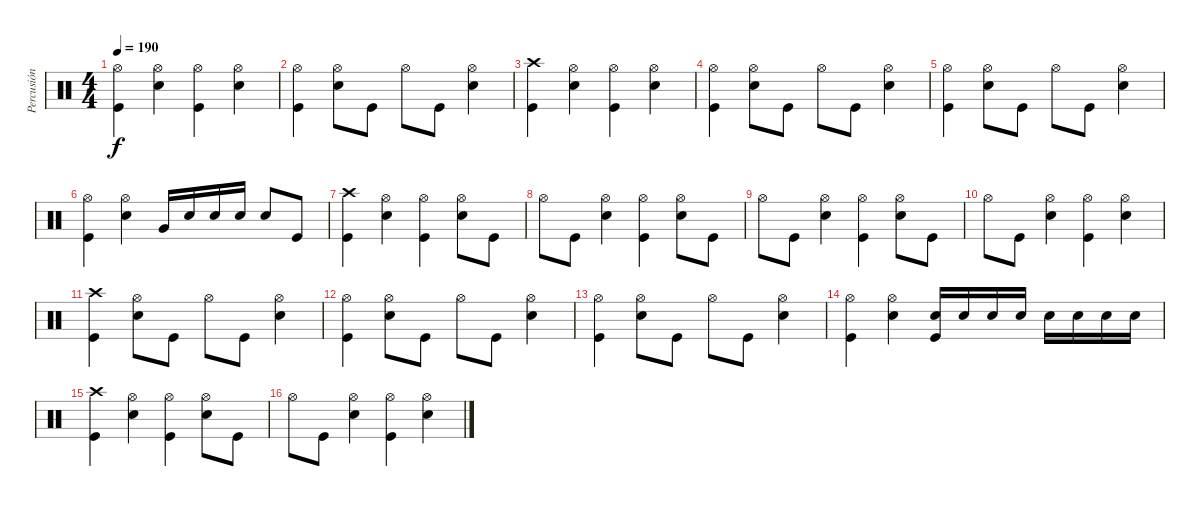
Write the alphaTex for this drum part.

\track ("Percusión" "Percusión") {instrument percussion bank 14}
\staff {score}
\articulation defaults
\ts (4 4)
\tempo 190
\clef neutral
\ks c
("Hi-Hat (open)" "Kick (hit)").4{dy f} ("Snare (hit) 2" "Hi-Hat (open)").4 ("Hi-Hat (open)" "Kick (hit)").4 ("Hi-Hat (open)" "Snare (hit) 2").4 |
("Kick (hit)" "Hi-Hat (open)").4 ("Hi-Hat (open)" "Snare (hit) 2").8 "Kick (hit)".8 "Hi-Hat (open)".8 "Kick (hit)".8 ("Hi-Hat (open)" "Snare (hit) 2").4 |
("Crash high (hit)" "Kick (hit)").4 ("Snare (hit) 2" "Hi-Hat (open)").4 ("Hi-Hat (open)" "Kick (hit)").4 ("Hi-Hat (open)" "Snare (hit) 2").4 |
("Kick (hit)" "Hi-Hat (open)").4 ("Hi-Hat (open)" "Snare (hit) 2").8 "Kick (hit)".8 "Hi-Hat (open)".8 "Kick (hit)".8 ("Hi-Hat (open)" "Snare (hit) 2").4 |
("Hi-Hat (open)" "Kick (hit)").4 ("Snare (hit) 2" "Hi-Hat (open)").8 "Kick (hit)".8 "Hi-Hat (open)".8 "Kick (hit)".8 ("Hi-Hat (open)" "Snare (hit) 2").4 |
("Kick (hit)" "Hi-Hat (open)").4 ("Hi-Hat (open)" "Snare (hit) 2").4 "Very Low Tom (hit)".16 "Snare (hit) 2".16 "Snare (hit) 2".16 "Snare (hit) 2".16 "Snare (hit) 2".8 "Kick (hit)".8 |
("Crash high (hit)" "Kick (hit)").4 ("Snare (hit) 2" "Hi-Hat (open)").4 ("Hi-Hat (open)" "Kick (hit)").4 ("Hi-Hat (open)" "Snare (hit) 2").8 "Kick (hit)".8 |
"Hi-Hat (open)".8 "Kick (hit)".8 ("Hi-Hat (open)" "Snare (hit) 2").4 ("Hi-Hat (open)" "Kick (hit)").4 ("Hi-Hat (open)" "Snare (hit) 2").8 "Kick (hit)".8 |
"Hi-Hat (open)".8 "Kick (hit)".8 ("Snare (hit) 2" "Hi-Hat (open)").4 ("Hi-Hat (open)" "Kick (hit)").4 ("Hi-Hat (open)" "Snare (hit) 2").8 "Kick (hit)".8 |
"Hi-Hat (open)".8 "Kick (hit)".8 ("Hi-Hat (open)" "Snare (hit) 2").4 ("Hi-Hat (open)" "Kick (hit)").4 ("Hi-Hat (open)" "Snare (hit) 2").4 |
("Crash high (hit)" "Kick (hit)").4 ("Snare (hit) 2" "Hi-Hat (open)").8 "Kick (hit)".8 "Hi-Hat (open)".8 "Kick (hit)".8 ("Hi-Hat (open)" "Snare (hit) 2").4 |
("Kick (hit)" "Hi-Hat (open)").4 ("Hi-Hat (open)" "Snare (hit) 2").8 "Kick (hit)".8 "Hi-Hat (open)".8 "Kick (hit)".8 ("Hi-Hat (open)" "Snare (hit) 2").4 |
("Hi-Hat (open)" "Kick (hit)").4 ("Snare (hit) 2" "Hi-Hat (open)").8 "Kick (hit)".8 "Hi-Hat (open)".8 "Kick (hit)".8 ("Hi-Hat (open)" "Snare (hit) 2").4 |
("Kick (hit)" "Hi-Hat (open)").4 ("Hi-Hat (open)" "Snare (hit) 2").4 ("Snare (hit) 2" "Kick (hit)").16 "Snare (hit) 2".16 "Snare (hit) 2".16 "Snare (hit) 2".16 "Snare (hit) 2".16 "Snare (hit) 2".16 "Snare (hit) 2".16 "Snare (hit) 2".16 |
("Crash high (hit)" "Kick (hit)").4 ("Snare (hit) 2" "Hi-Hat (open)").4 ("Hi-Hat (open)" "Kick (hit)").4 ("Hi-Hat (open)" "Snare (hit) 2").8 "Kick (hit)".8 |
"Hi-Hat (open)".8 "Kick (hit)".8 ("Hi-Hat (open)" "Snare (hit) 2").4 ("Hi-Hat (open)" "Kick (hit)").4 ("Hi-Hat (open)" "Snare (hit) 2").4
